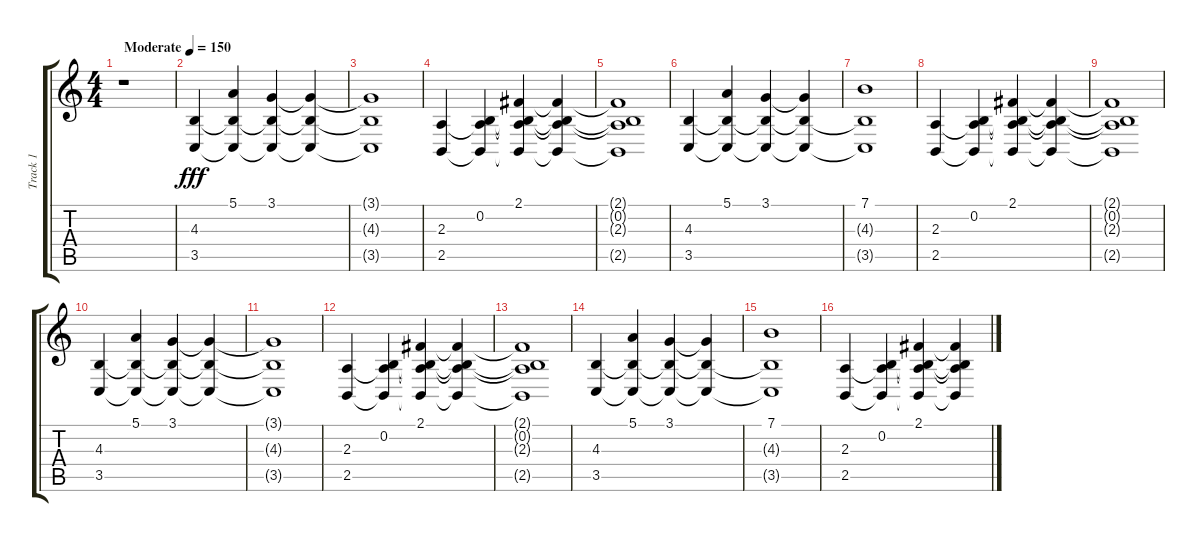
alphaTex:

\track ("Track 1" "Track 1") {instrument electricpiano1}
\staff {score tabs}
\tuning (E4 B3 G3 D3 A2 D2) {hide}
\ts (4 4)
\tempo (150 "Moderate")
\clef g2
\ks c
r.1{dy fff instrument electricpiano1} |
(4.3 3.5).4 (5.1 4.3{t} 3.5{t}).4 (3.1 4.3{t} 3.5{t}).4 (3.1{t} 4.3{t} 3.5{t}).4 |
(3.1{t} 4.3{t} 3.5{t}).1 |
(2.3 2.5).4 (0.2 2.3{t} 2.5{t}).4 (2.1 0.2{t} 2.3{t} 2.5{t}).4 (2.1{t} 0.2{t} 2.3{t} 2.5{t}).4 |
(2.1{t} 0.2{t} 2.3{t} 2.5{t}).1 |
(4.3 3.5).4 (5.1 4.3{t} 3.5{t}).4 (3.1 4.3{t} 3.5{t}).4 (3.1{t} 4.3{t} 3.5{t}).4 |
(7.1 4.3{t} 3.5{t}).1 |
(2.3 2.5).4 (0.2 2.3{t} 2.5{t}).4 (2.1 0.2{t} 2.3{t} 2.5{t}).4 (2.1{t} 0.2{t} 2.3{t} 2.5{t}).4 |
(2.1{t} 0.2{t} 2.3{t} 2.5{t}).1 |
(4.3 3.5).4 (5.1 4.3{t} 3.5{t}).4 (3.1 4.3{t} 3.5{t}).4 (3.1{t} 4.3{t} 3.5{t}).4 |
(3.1{t} 4.3{t} 3.5{t}).1 |
(2.3 2.5).4 (0.2 2.3{t} 2.5{t}).4 (2.1 0.2{t} 2.3{t} 2.5{t}).4 (2.1{t} 0.2{t} 2.3{t} 2.5{t}).4 |
(2.1{t} 0.2{t} 2.3{t} 2.5{t}).1 |
(4.3 3.5).4 (5.1 4.3{t} 3.5{t}).4 (3.1 4.3{t} 3.5{t}).4 (3.1{t} 4.3{t} 3.5{t}).4 |
(7.1 4.3{t} 3.5{t}).1 |
(2.3 2.5).4 (0.2 2.3{t} 2.5{t}).4 (2.1 0.2{t} 2.3{t} 2.5{t}).4 (2.1{t} 0.2{t} 2.3{t} 2.5{t}).4
